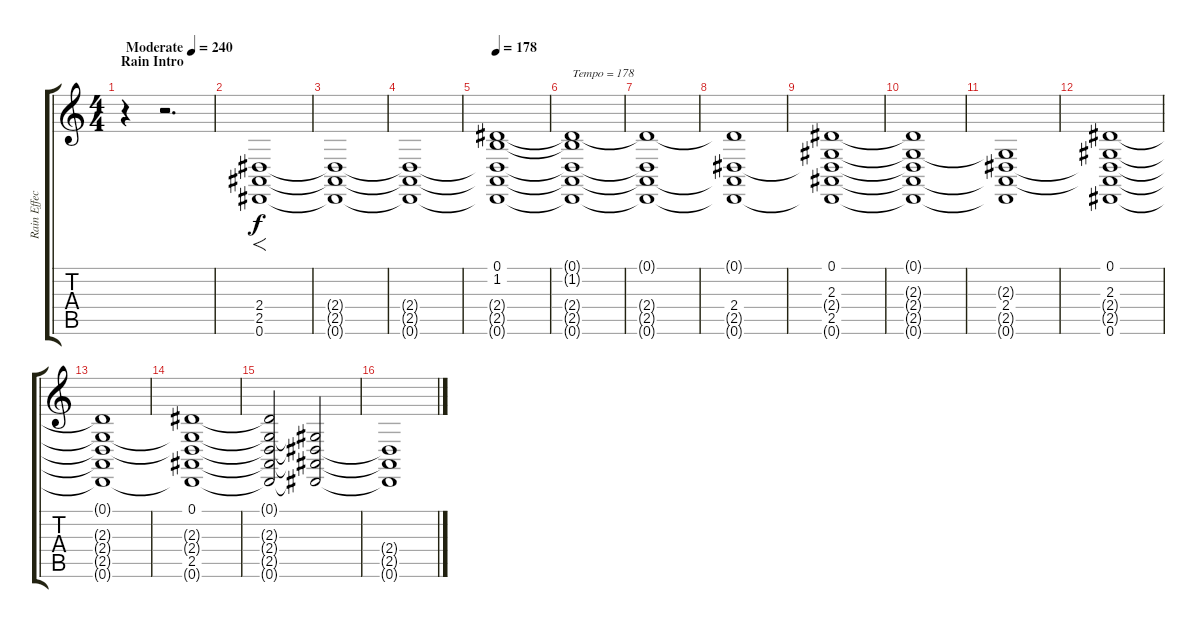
\track ("Rain Effect I" "Rain Effec") {instrument applause}
\staff {score tabs}
\tuning (Eb4 Bb3 Gb3 Db3 Ab2 Eb2) {hide}
\ts (4 4)
\section ("" "Rain Intro")
\tempo (240 "Moderate")
\clef g2
\ks c
r.4{dy f instrument applause} r.2{d} |
(2.4 2.5 0.6).1{f} |
(2.4{t} 2.5{t} 0.6{t}).1 |
(2.4{t} 2.5{t} 0.6{t}).1 |
\tempo 178
(0.1 1.2 2.4{t} 2.5{t} 0.6{t}).1 |
(0.1{t} 1.2{t} 2.4{t} 2.5{t} 0.6{t}).1{txt "Tempo = 178"} |
(0.1{t} 2.4{t} 2.5{t} 0.6{t}).1 |
(0.1{t} 2.4 2.5{t} 0.6{t}).1 |
(0.1 2.3 2.4{t} 2.5 0.6{t}).1 |
(0.1{t} 2.3{t} 2.4{t} 2.5{t} 0.6{t}).1 |
(2.3{t} 2.4 2.5{t} 0.6{t}).1 |
(0.1 2.3 2.4{t} 2.5{t} 0.6).1 |
(0.1{t} 2.3{t} 2.4{t} 2.5{t} 0.6{t}).1 |
(0.1 2.3{t} 2.4{t} 2.5 0.6{t}).1 |
(0.1{t} 2.3{t} 2.4{t} 2.5{t} 0.6{t}).2 (2.3{t} 2.4{t} 2.5{t} 0.6{t}).2 |
(2.4{t} 2.5{t} 0.6{t}).1
